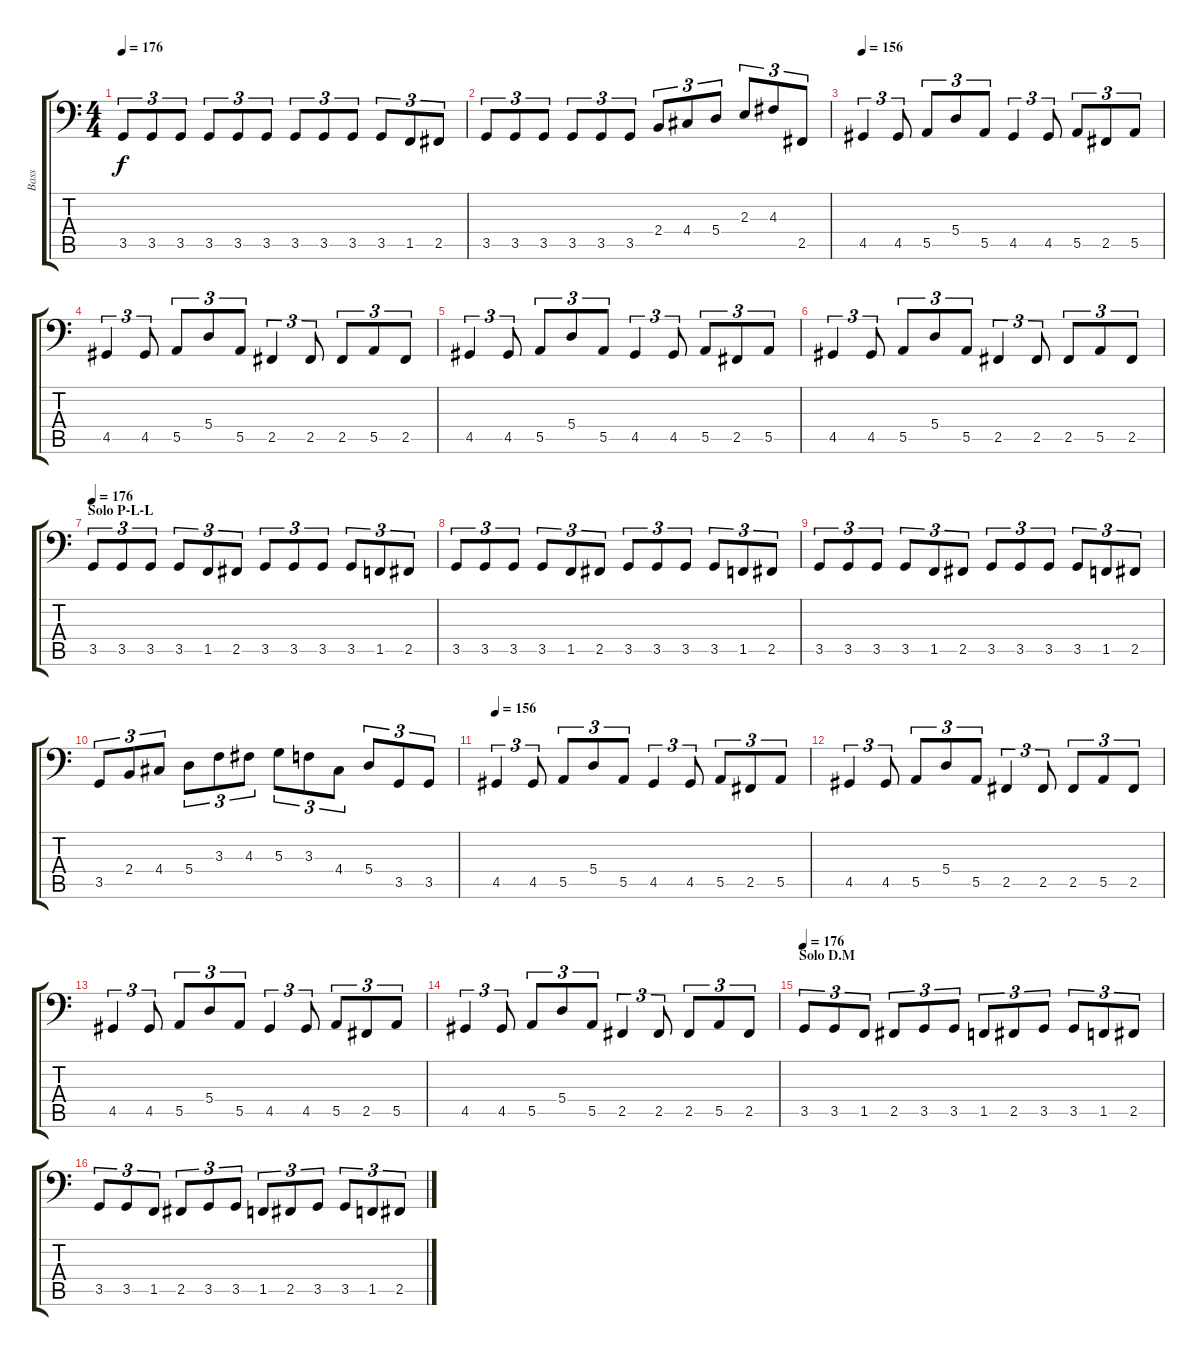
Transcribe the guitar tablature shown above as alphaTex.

\track ("Bass" "Bass") {instrument electricbassfinger}
\staff {score tabs}
\tuning (C3 G2 D2 A1 E1 B0) {hide}
\ts (4 4)
\tempo 176
\clef f4
\ks c
3.5.8{tu (3 2) dy f} 3.5.8{tu (3 2)} 3.5.8{tu (3 2)} 3.5.8{tu (3 2)} 3.5.8{tu (3 2)} 3.5.8{tu (3 2)} 3.5.8{tu (3 2)} 3.5.8{tu (3 2)} 3.5.8{tu (3 2)} 3.5.8{tu (3 2)} 1.5.8{tu (3 2)} 2.5.8{tu (3 2)} |
3.5.8{tu (3 2)} 3.5.8{tu (3 2)} 3.5.8{tu (3 2)} 3.5.8{tu (3 2)} 3.5.8{tu (3 2)} 3.5.8{tu (3 2)} 2.4.8{tu (3 2)} 4.4.8{tu (3 2)} 5.4.8{tu (3 2)} 2.3.8{tu (3 2)} 4.3.8{tu (3 2)} 2.5.8{tu (3 2)} |
\tempo 156
4.5.4{tu (3 2)} 4.5.8{tu (3 2)} 5.5.8{tu (3 2)} 5.4.8{tu (3 2)} 5.5.8{tu (3 2)} 4.5.4{tu (3 2)} 4.5.8{tu (3 2)} 5.5.8{tu (3 2)} 2.5.8{tu (3 2)} 5.5.8{tu (3 2)} |
4.5.4{tu (3 2)} 4.5.8{tu (3 2)} 5.5.8{tu (3 2)} 5.4.8{tu (3 2)} 5.5.8{tu (3 2)} 2.5.4{tu (3 2)} 2.5.8{tu (3 2)} 2.5.8{tu (3 2)} 5.5.8{tu (3 2)} 2.5.8{tu (3 2)} |
4.5.4{tu (3 2)} 4.5.8{tu (3 2)} 5.5.8{tu (3 2)} 5.4.8{tu (3 2)} 5.5.8{tu (3 2)} 4.5.4{tu (3 2)} 4.5.8{tu (3 2)} 5.5.8{tu (3 2)} 2.5.8{tu (3 2)} 5.5.8{tu (3 2)} |
4.5.4{tu (3 2)} 4.5.8{tu (3 2)} 5.5.8{tu (3 2)} 5.4.8{tu (3 2)} 5.5.8{tu (3 2)} 2.5.4{tu (3 2)} 2.5.8{tu (3 2)} 2.5.8{tu (3 2)} 5.5.8{tu (3 2)} 2.5.8{tu (3 2)} |
\section ("" "Solo P-L-L")
\tempo 176
3.5.8{tu (3 2)} 3.5.8{tu (3 2)} 3.5.8{tu (3 2)} 3.5.8{tu (3 2)} 1.5.8{tu (3 2)} 2.5.8{tu (3 2)} 3.5.8{tu (3 2)} 3.5.8{tu (3 2)} 3.5.8{tu (3 2)} 3.5.8{tu (3 2)} 1.5.8{tu (3 2)} 2.5.8{tu (3 2)} |
3.5.8{tu (3 2)} 3.5.8{tu (3 2)} 3.5.8{tu (3 2)} 3.5.8{tu (3 2)} 1.5.8{tu (3 2)} 2.5.8{tu (3 2)} 3.5.8{tu (3 2)} 3.5.8{tu (3 2)} 3.5.8{tu (3 2)} 3.5.8{tu (3 2)} 1.5.8{tu (3 2)} 2.5.8{tu (3 2)} |
3.5.8{tu (3 2)} 3.5.8{tu (3 2)} 3.5.8{tu (3 2)} 3.5.8{tu (3 2)} 1.5.8{tu (3 2)} 2.5.8{tu (3 2)} 3.5.8{tu (3 2)} 3.5.8{tu (3 2)} 3.5.8{tu (3 2)} 3.5.8{tu (3 2)} 1.5.8{tu (3 2)} 2.5.8{tu (3 2)} |
3.5.8{tu (3 2)} 2.4.8{tu (3 2)} 4.4.8{tu (3 2)} 5.4.8{tu (3 2)} 3.3.8{tu (3 2)} 4.3.8{tu (3 2)} 5.3.8{tu (3 2)} 3.3.8{tu (3 2)} 4.4.8{tu (3 2)} 5.4.8{tu (3 2)} 3.5.8{tu (3 2)} 3.5.8{tu (3 2)} |
\tempo 156
4.5.4{tu (3 2)} 4.5.8{tu (3 2)} 5.5.8{tu (3 2)} 5.4.8{tu (3 2)} 5.5.8{tu (3 2)} 4.5.4{tu (3 2)} 4.5.8{tu (3 2)} 5.5.8{tu (3 2)} 2.5.8{tu (3 2)} 5.5.8{tu (3 2)} |
4.5.4{tu (3 2)} 4.5.8{tu (3 2)} 5.5.8{tu (3 2)} 5.4.8{tu (3 2)} 5.5.8{tu (3 2)} 2.5.4{tu (3 2)} 2.5.8{tu (3 2)} 2.5.8{tu (3 2)} 5.5.8{tu (3 2)} 2.5.8{tu (3 2)} |
4.5.4{tu (3 2)} 4.5.8{tu (3 2)} 5.5.8{tu (3 2)} 5.4.8{tu (3 2)} 5.5.8{tu (3 2)} 4.5.4{tu (3 2)} 4.5.8{tu (3 2)} 5.5.8{tu (3 2)} 2.5.8{tu (3 2)} 5.5.8{tu (3 2)} |
4.5.4{tu (3 2)} 4.5.8{tu (3 2)} 5.5.8{tu (3 2)} 5.4.8{tu (3 2)} 5.5.8{tu (3 2)} 2.5.4{tu (3 2)} 2.5.8{tu (3 2)} 2.5.8{tu (3 2)} 5.5.8{tu (3 2)} 2.5.8{tu (3 2)} |
\section ("" "Solo D.M")
\tempo 176
3.5.8{tu (3 2)} 3.5.8{tu (3 2)} 1.5.8{tu (3 2)} 2.5.8{tu (3 2)} 3.5.8{tu (3 2)} 3.5.8{tu (3 2)} 1.5.8{tu (3 2)} 2.5.8{tu (3 2)} 3.5.8{tu (3 2)} 3.5.8{tu (3 2)} 1.5.8{tu (3 2)} 2.5.8{tu (3 2)} |
3.5.8{tu (3 2)} 3.5.8{tu (3 2)} 1.5.8{tu (3 2)} 2.5.8{tu (3 2)} 3.5.8{tu (3 2)} 3.5.8{tu (3 2)} 1.5.8{tu (3 2)} 2.5.8{tu (3 2)} 3.5.8{tu (3 2)} 3.5.8{tu (3 2)} 1.5.8{tu (3 2)} 2.5.8{tu (3 2)}
